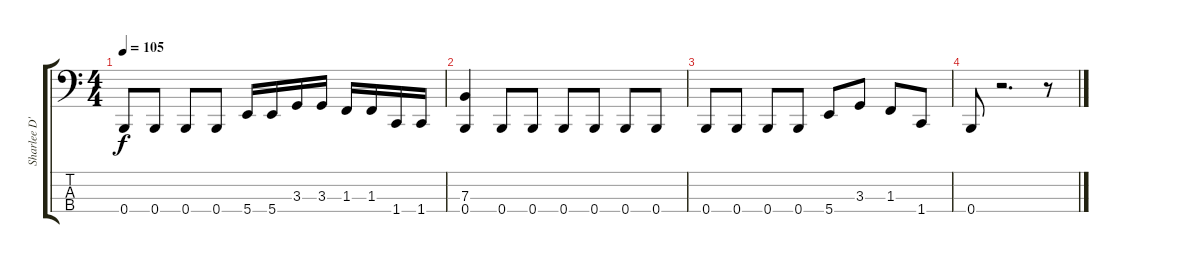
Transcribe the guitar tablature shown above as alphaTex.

\track ("Sharlee D'Angelo" "Sharlee D'") {instrument electricbasspick}
\staff {score tabs}
\tuning (D2 A1 E1 B0) {hide}
\ts (4 4)
\tempo 105
\clef f4
\ks c
0.4.8{dy f} 0.4.8 0.4.8 0.4.8 5.4.16 5.4.16 3.3.16 3.3.16 1.3.16 1.3.16 1.4.16 1.4.16 |
(7.3 0.4).4 0.4.8 0.4.8 0.4.8 0.4.8 0.4.8 0.4.8 |
0.4.8 0.4.8 0.4.8 0.4.8 5.4.8 3.3.8 1.3.8 1.4.8 |
0.4.8 r.2{d} r.8
